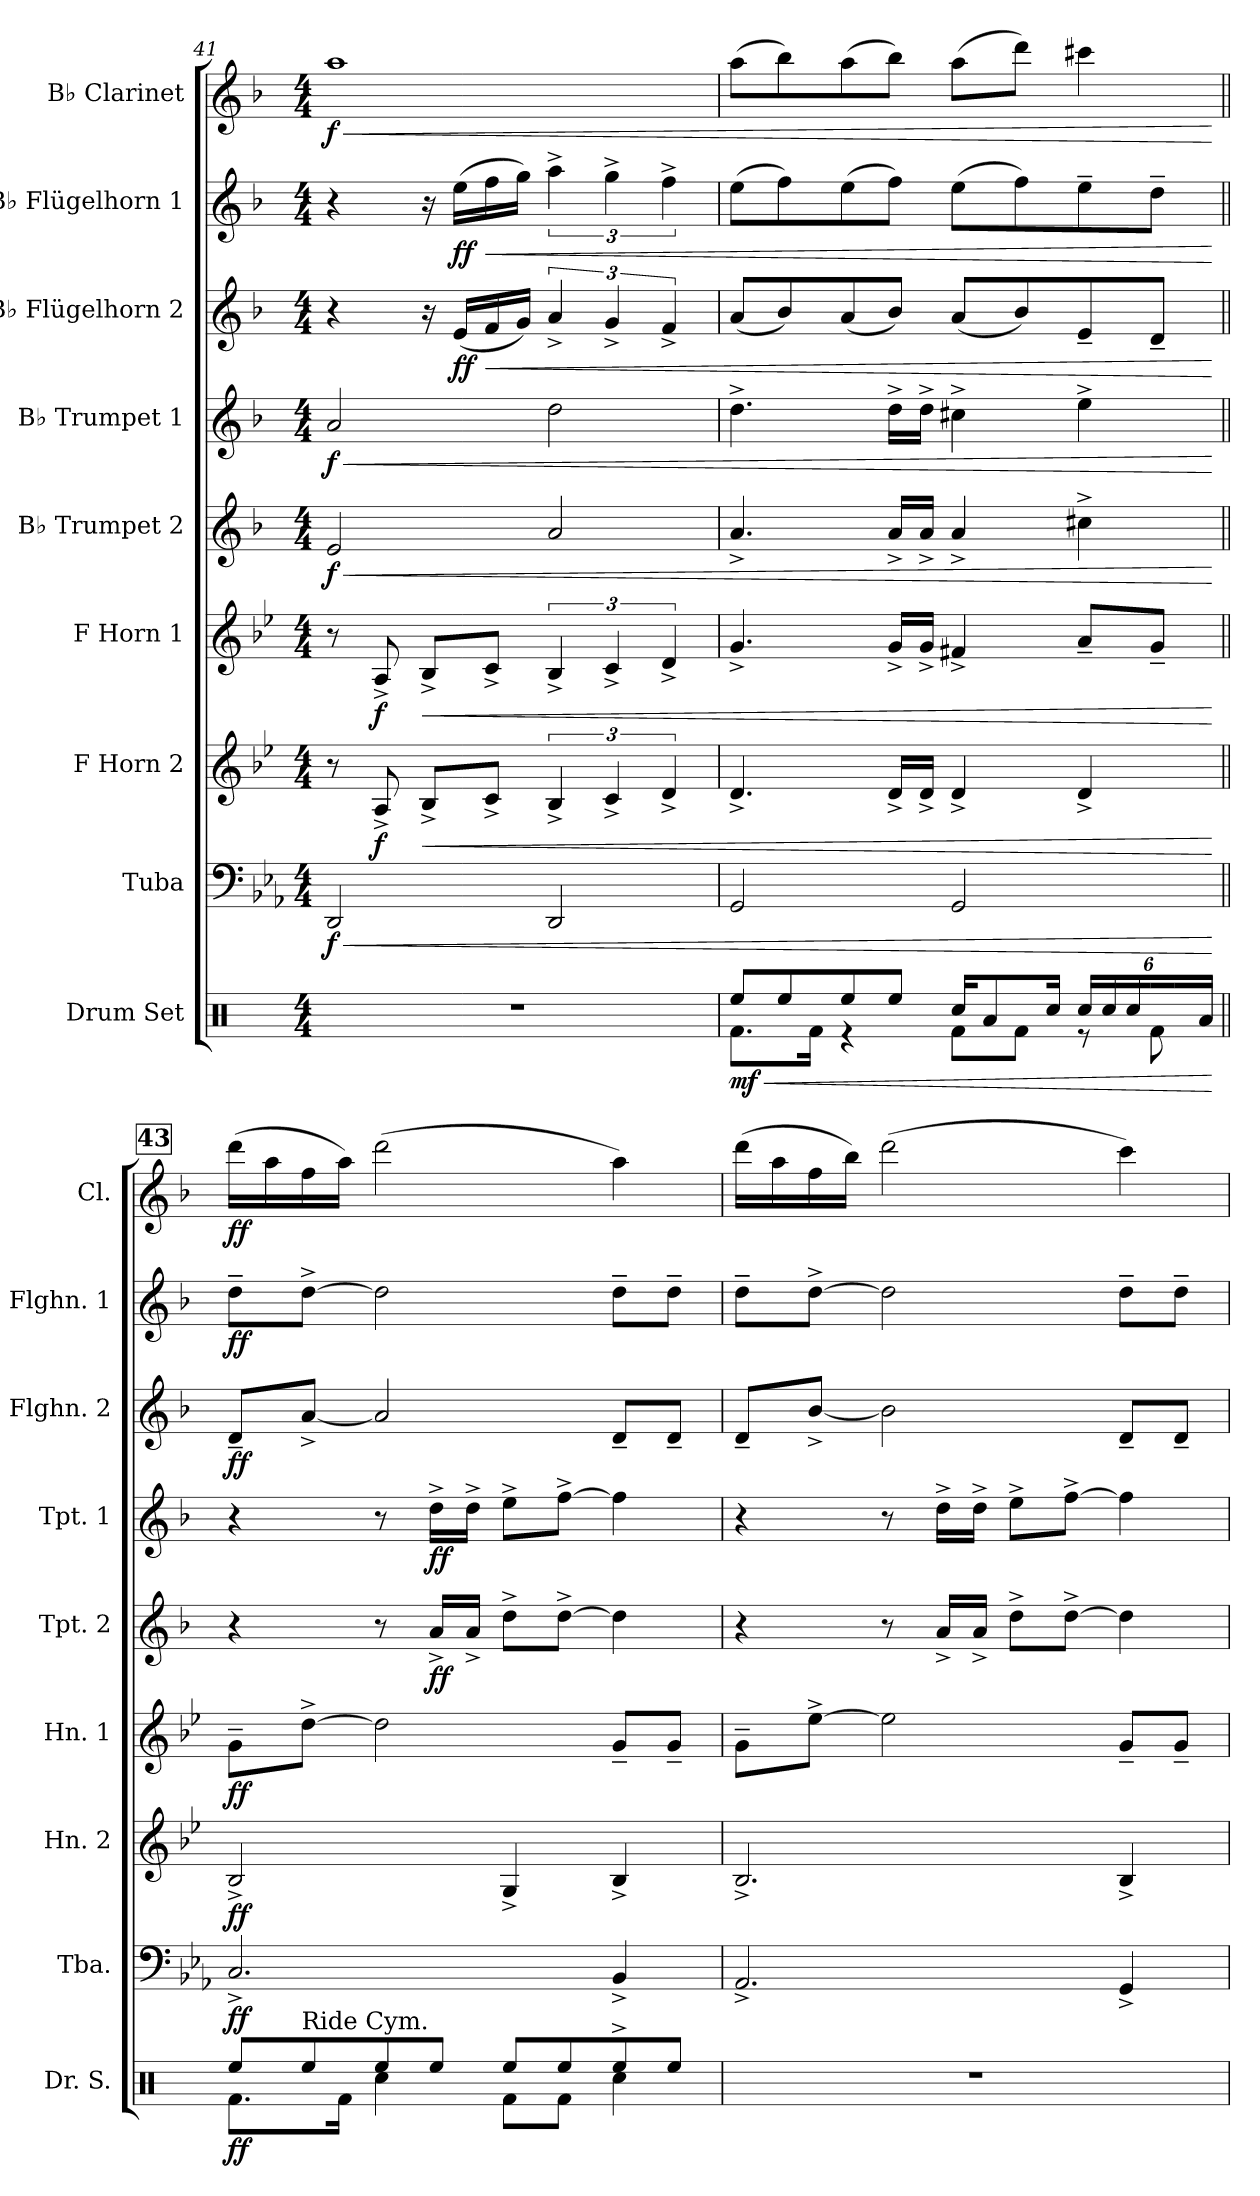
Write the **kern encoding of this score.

**kern	**dynam	**kern	**dynam	**kern	**dynam	**kern	**dynam	**kern	**dynam	**kern	**dynam	**kern	**dynam	**kern	**dynam	**kern	**dynam
*part9	*part9	*part8	*part8	*part7	*part7	*part6	*part6	*part5	*part5	*part4	*part4	*part3	*part3	*part2	*part2	*part1	*part1
*staff9	*staff9	*staff8	*staff8	*staff7	*staff7	*staff6	*staff6	*staff5	*staff5	*staff4	*staff4	*staff3	*staff3	*staff2	*staff2	*staff1	*staff1
*I"Drum Set	*	*I"Tuba	*	*I"F Horn 2	*	*I"F Horn 1	*	*I"B♭ Trumpet 2	*	*I"B♭ Trumpet 1	*	*I"B♭ Flügelhorn 2	*	*I"B♭ Flügelhorn 1	*	*I"B♭ Clarinet	*
*I'Dr. S.	*	*I'Tba.	*	*I'Hn. 2	*	*I'Hn. 1	*	*I'Tpt. 2	*	*I'Tpt. 1	*	*I'Flghn. 2	*	*I'Flghn. 1	*	*I'Cl.	*
*clefX	*	*clefF4	*	*clefG2	*	*clefG2	*	*clefG2	*	*clefG2	*	*clefG2	*	*clefG2	*	*clefG2	*
*	*	*	*	*ITrd4c7	*	*ITrd4c7	*	*ITrd1c2	*	*ITrd1c2	*	*ITrd1c2	*	*ITrd1c2	*	*ITrd1c2	*
*k[]	*	*k[b-e-a-]	*	*k[b-e-a-]	*	*k[b-e-a-]	*	*k[b-e-a-]	*	*k[b-e-a-]	*	*k[b-e-a-]	*	*k[b-e-a-]	*	*k[b-e-a-]	*
*M4/4	*	*M4/4	*	*M4/4	*	*M4/4	*	*M4/4	*	*M4/4	*	*M4/4	*	*M4/4	*	*M4/4	*
=41	=41	=41	=41	=41	=41	=41	=41	=41	=41	=41	=41	=41	=41	=41	=41	=41	=41
!	!	!	!LO:HP:b	!	!	!	!	!	!LO:HP:b	!	!LO:HP:b	!	!	!	!	!	!LO:HP:b
!	!	!	!LO:DY:n=1:b	!	!	!	!	!	!LO:DY:n=1:b	!	!LO:DY:n=1:b	!	!	!	!	!	!LO:DY:n=1:b
1r	.	2DD/	< f	8r	.	8r	.	2d/	< f	2g/	< f	4r	.	4r	.	1gg	< f
!	!	!	!	!	!LO:DY:b	!	!LO:DY:b	!	!	!	!	!	!	!	!	!	!
.	.	.	.	8D^/	f	8D^/	f	.	.	.	.	.	.	.	.	.	.
!	!	!	!	!	!LO:HP:b	!	!LO:HP:b	!	!	!	!	!	!	!	!	!	!
.	.	.	.	8E-^/L	<	8E-^/L	<	.	.	.	.	16r	.	16r	.	.	.
!	!	!	!	!	!	!	!	!	!	!	!	!	!LO:DY:b	!	!LO:DY:b	!	!
.	.	.	.	.	.	.	.	.	.	.	.	(16d/LL	ff	(16dd\LL	ff	.	.
!	!	!	!	!	!	!	!	!	!	!	!	!	!LO:HP:b	!	!LO:HP:b	!	!
.	.	.	.	8F^/J	.	8F^/J	.	.	.	.	.	16e-/	<	16ee-\	<	.	.
.	.	.	.	.	.	.	.	.	.	.	.	16f/JJ)	.	16ff\JJ)	.	.	.
.	.	2DD/	.	6E-^/	.	6E-^/	.	2g/	.	2cc\	.	6g^/	.	6gg^\	.	.	.
.	.	.	.	6F^/	.	6F^/	.	.	.	.	.	6f^/	.	6ff^\	.	.	.
.	.	.	.	6G^/	.	6G^/	.	.	.	.	.	6e-^/	.	6ee-^\	.	.	.
=42	=42	=42	=42	=42	=42	=42	=42	=42	=42	=42	=42	=42	=42	=42	=42	=42	=42
!	!LO:HP:b	!	!	!	!	!	!	!	!	!	!	!	!	!	!	!	!
*^	*	*	*	*	*	*	*	*	*	*	*	*	*	*	*	*	*
!	!	!LO:DY:n=1:b	!	!	!	!	!	!	!	!	!	!	!	!	!	!	!	!
8Ree/L	8.Rf\L	< mf	2GG/	.	4.G^/	.	4.c^/	.	4.g^/	.	4.cc^\	.	(8g/L	.	(8dd\L	.	(8gg\L	.
8Ree/	.	.	.	.	.	.	.	.	.	.	.	.	8a-/)	.	8ee-\)	.	8aa-\)	.
.	16Rf\Jk	.	.	.	.	.	.	.	.	.	.	.	.	.	.	.	.	.
8Ree/	4r	.	.	.	.	.	.	.	.	.	.	.	(8g/	.	(8dd\	.	(8gg\	.
8Ree/J	.	.	.	.	16G^/LL	.	16c^/LL	.	16g^/LL	.	16cc^\LL	.	8a-/J)	.	8ee-\J)	.	8aa-\J)	.
.	.	.	.	.	16G^/JJ	.	16c^/JJ	.	16g^/JJ	.	16cc^\JJ	.	.	.	.	.	.	.
16Rcc/KL	8Rf\L	.	2GG/	.	4G^/	.	4Bn^/	.	4g^/	.	4bn^\	.	(8g/L	.	(8dd\L	.	(8gg\L	.
8Ra/	.	.	.	.	.	.	.	.	.	.	.	.	.	.	.	.	.	.
.	8Rf\J	.	.	.	.	.	.	.	.	.	.	.	8a-/)	.	8ee-\)	.	8ccc\J)	.
16Rcc/Jk	.	.	.	.	.	.	.	.	.	.	.	.	.	.	.	.	.	.
*Xbrackettup	*	*	*	*	*	*	*	*	*	*	*	*	*	*	*	*	*	*
24Rcc/LL	8r	.	.	.	4G^/	.	8d~/L	.	4bn^\	.	4dd^\	.	8d~/	.	8dd~\	.	4bbn\	.
24Rcc/	.	.	.	.	.	.	.	.	.	.	.	.	.	.	.	.	.	.
24Rcc/	.	.	.	.	.	.	.	.	.	.	.	.	.	.	.	.	.	.
24R/	8Rf\	.	.	.	.	.	8c~/J	.	.	.	.	.	8c~/J	.	8cc~\J	.	.	.
24R/	.	.	.	.	.	.	.	.	.	.	.	.	.	.	.	.	.	.
24Ra/JJ	.	.	.	.	.	.	.	.	.	.	.	.	.	.	.	.	.	.
*v	*v	*	*	*	*	*	*	*	*	*	*	*	*	*	*	*	*	*
.	[	.	[	.	[	.	[	.	[	.	[	.	[	.	[	.	[
!!LO:REH:place=s1:a:B:fs=13:t=43
=43||	=43||	=43||	=43||	=43||	=43||	=43||	=43||	=43||	=43||	=43||	=43||	=43||	=43||	=43||	=43||	=43||	=43||
*^	*	*	*	*	*	*	*	*	*	*	*	*	*	*	*	*	*
!	!	!LO:DY:b	!	!LO:DY:b	!	!LO:DY:b	!	!LO:DY:b	!	!	!	!	!	!LO:DY:b	!	!LO:DY:b	!	!LO:DY:b
8Ree/L	8.Rf\L	ff	2.C^/	ff	2E-^/	ff	8c~\L	ff	4r	.	4r	.	8c~/L	ff	8cc~\L	ff	(16ccc\LL	ff
.	.	.	.	.	.	.	.	.	.	.	.	.	.	.	.	.	16gg\	.
!LO:TX:a:t=Ride Cym.	!	!	!	!	!	!	!	!	!	!	!	!	!	!	!	!	!	!
8Ree/	.	.	.	.	.	.	[8g^\J	.	.	.	.	.	[8g^/J	.	[8cc^\J	.	16ee-\	.
.	16Rf\Jk	.	.	.	.	.	.	.	.	.	.	.	.	.	.	.	16gg\JJ)	.
8Ree/	4Rcc\	.	.	.	.	.	2g\]	.	8r	.	8r	.	2g/]	.	2cc\]	.	(2ccc\	.
!	!	!	!	!	!	!	!	!	!	!LO:DY:b	!	!LO:DY:b	!	!	!	!	!	!
8Ree/J	.	.	.	.	.	.	.	.	16g^/LL	ff	16cc^\LL	ff	.	.	.	.	.	.
.	.	.	.	.	.	.	.	.	16g^/JJ	.	16cc^\JJ	.	.	.	.	.	.	.
8Ree/L	8Rf\L	.	.	.	4C^/	.	.	.	8cc^\L	.	8dd^\L	.	.	.	.	.	.	.
8Ree/	8Rf\J	.	.	.	.	.	.	.	[8cc^\J	.	[8ee-^\J	.	.	.	.	.	.	.
8Ree^/	4Rcc\	.	4BB-^/	.	4E-^/	.	8c~/L	.	4cc\]	.	4ee-\]	.	8c~/L	.	8cc~\L	.	4gg\)	.
8Ree/J	.	.	.	.	.	.	8c~/J	.	.	.	.	.	8c~/J	.	8cc~\J	.	.	.
*v	*v	*	*	*	*	*	*	*	*	*	*	*	*	*	*	*	*	*
!!LO:PB:g=z
=44	=44	=44	=44	=44	=44	=44	=44	=44	=44	=44	=44	=44	=44	=44	=44	=44	=44
1r	.	2.AA-^/	.	2.E-^/	.	8c~\L	.	4r	.	4r	.	8c~/L	.	8cc~\L	.	(16ccc\LL	.
.	.	.	.	.	.	.	.	.	.	.	.	.	.	.	.	16gg\	.
.	.	.	.	.	.	[8a-^\J	.	.	.	.	.	[8a-^/J	.	[8cc^\J	.	16ee-\	.
.	.	.	.	.	.	.	.	.	.	.	.	.	.	.	.	16aa-\JJ)	.
.	.	.	.	.	.	2a-\]	.	8r	.	8r	.	2a-\]	.	2cc\]	.	(2ccc\	.
.	.	.	.	.	.	.	.	16g^/LL	.	16cc^\LL	.	.	.	.	.	.	.
.	.	.	.	.	.	.	.	16g^/JJ	.	16cc^\JJ	.	.	.	.	.	.	.
.	.	.	.	.	.	.	.	8cc^\L	.	8dd^\L	.	.	.	.	.	.	.
.	.	.	.	.	.	.	.	[8cc^\J	.	[8ee-^\J	.	.	.	.	.	.	.
.	.	4GG^/	.	4E-^/	.	8c~/L	.	4cc\]	.	4ee-\]	.	8c~/L	.	8cc~\L	.	4bb-\)	.
.	.	.	.	.	.	8c~/J	.	.	.	.	.	8c~/J	.	8cc~\J	.	.	.
=	=	=	=	=	=	=	=	=	=	=	=	=	=	=	=	=	=
*-	*-	*-	*-	*-	*-	*-	*-	*-	*-	*-	*-	*-	*-	*-	*-	*-	*-
